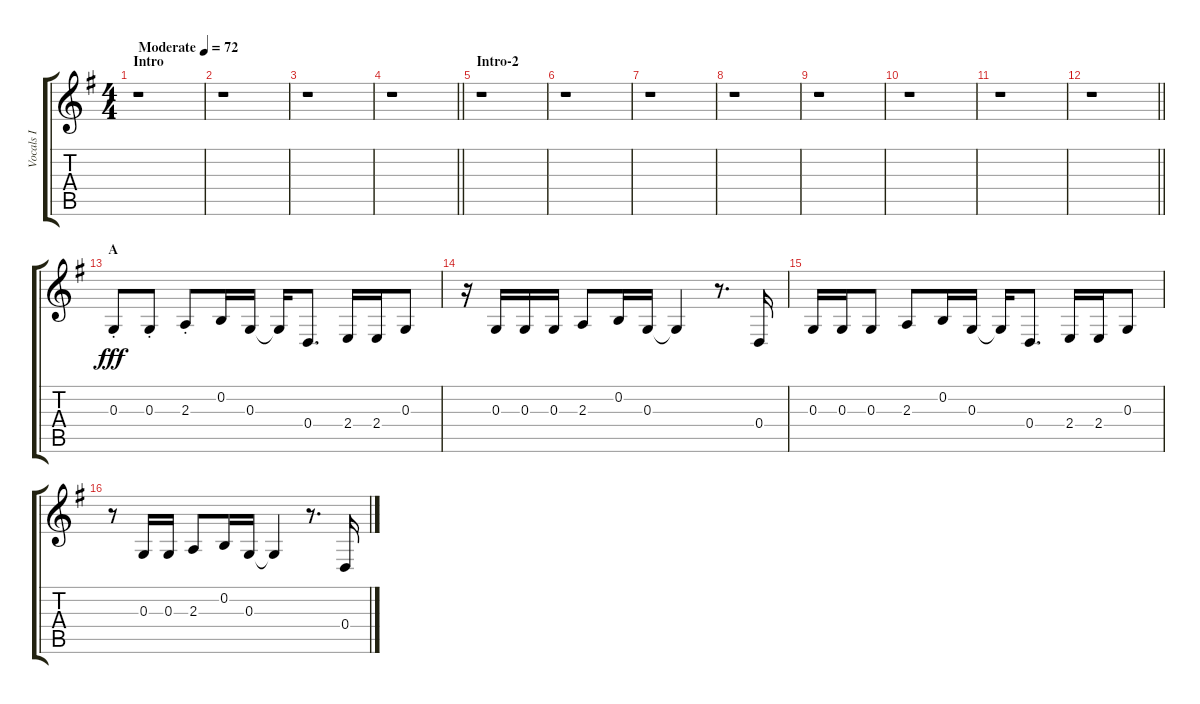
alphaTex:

\track ("Vocals I" "Vocals I") {instrument voiceoohs}
\staff {score tabs}
\tuning (E4 B3 G3 D3 A2 E2) {hide}
\ts (4 4)
\section ("" "Intro")
\tempo (72 "Moderate")
\clef g2
\ks g
r.1{dy fff instrument voiceoohs} |
r.1 |
r.1 |
\barLineRight lightlight
r.1 |
\section ("" "Intro-2")
r.1 |
r.1 |
r.1 |
r.1 |
r.1 |
r.1 |
r.1 |
\barLineRight lightlight
r.1 |
\section ("" "A")
0.3{st}.8 0.3{st}.8 2.3{st}.8 0.2.16 0.3.16 0.3{t}.16 0.4.8{d} 2.4.16 2.4.16 0.3.8 |
r.16 0.3.16 0.3.16 0.3.16 2.3.8 0.2.16 0.3.16 0.3{t}.4 r.8{d} 0.4.16 |
0.3.16 0.3.16 0.3.8 2.3.8 0.2.16 0.3.16 0.3{t}.16 0.4.8{d} 2.4.16 2.4.16 0.3.8 |
r.8 0.3.16 0.3.16 2.3.8 0.2.16 0.3.16 0.3{t}.4 r.8{d} 0.4.16
